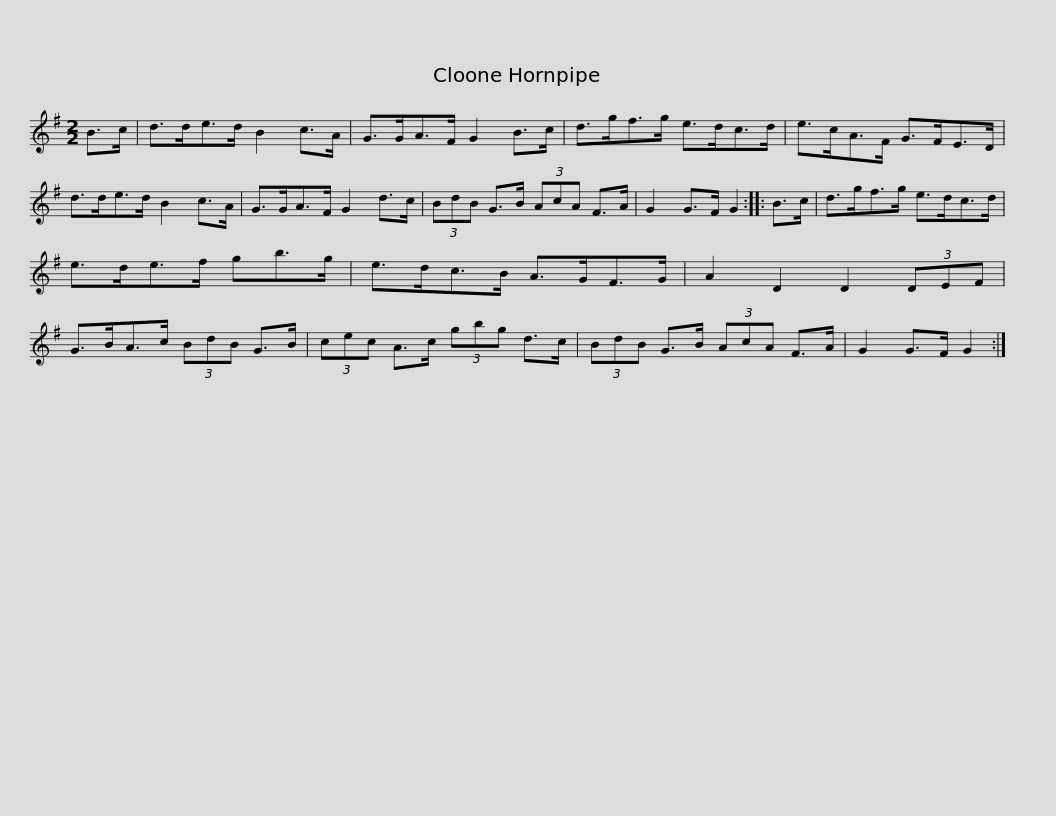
X:1
L:1/8
M:2/2
I:linebreak $
K:G
V:1 treble
V:1
 B>c | d>de>d B2 c>A | G>GA>F G2 B>c | d>gf>g e>dc>d | e>cA>F G>FE>D |$ %5
 d>de>d B2 c>A | G>GA>F G2 d>c | (3BdB G>B (3AcA F>A | G2 G>F G2 :: B>c | %10
 d>gf>g e>dc>d |$ e>de>f gb>g | e>dc>B A>GF>G | A2 D2 D2 (3DEF | G>BA>c (3BdB G>B | %15
 (3cec A>c (3gbg d>c |$ (3BdB G>B (3AcA F>A | G2 G>F G2 :| %18
